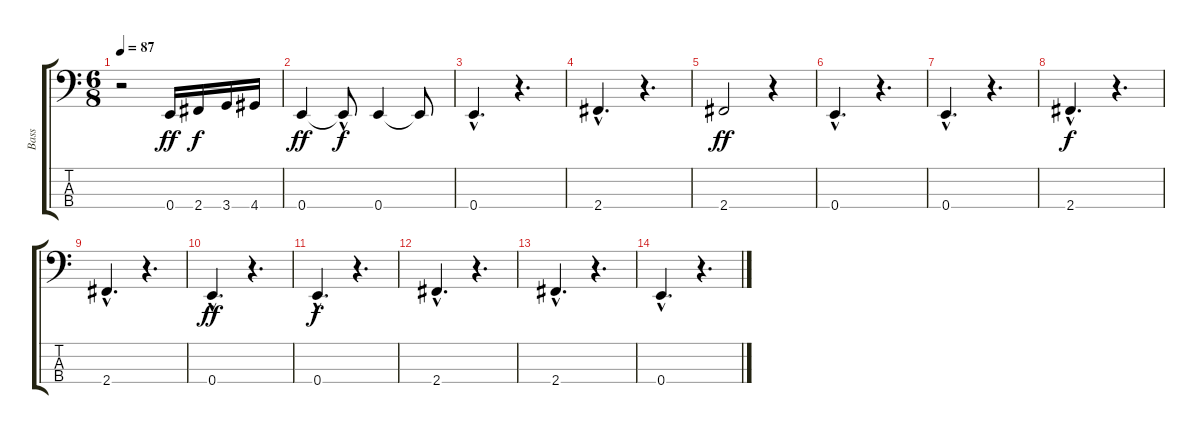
\track ("Bass" "Bass") {instrument fretlessbass}
\staff {score tabs}
\tuning (G2 D2 A1 E1) {hide}
\ts (6 8)
\tempo 87
\clef f4
\ks c
r.2{dy f} 0.4.16{dy ff} 2.4.16{dy f} 3.4.16 4.4.16 |
0.4.4{dy ff} 0.4{hac t}.8{dy f} 0.4.4 0.4{t}.8 |
0.4{hac}.4{d} r.4{d} |
2.4{hac}.4{d} r.4{d} |
2.4.2{dy ff} r.4 |
0.4{hac}.4{d} r.4{d} |
0.4{hac}.4{d volume 15} r.4{d} |
2.4{hac}.4{d dy f volume 13} r.4{d} |
2.4{hac}.4{d volume 11} r.4{d} |
0.4{hac}.4{d dy ff volume 9} r.4{d} |
0.4{hac}.4{d dy f volume 7} r.4{d} |
2.4{hac}.4{d volume 5} r.4{d} |
2.4{hac}.4{d volume 2} r.4{d} |
0.4{hac}.4{d volume 1} r.4{d}
